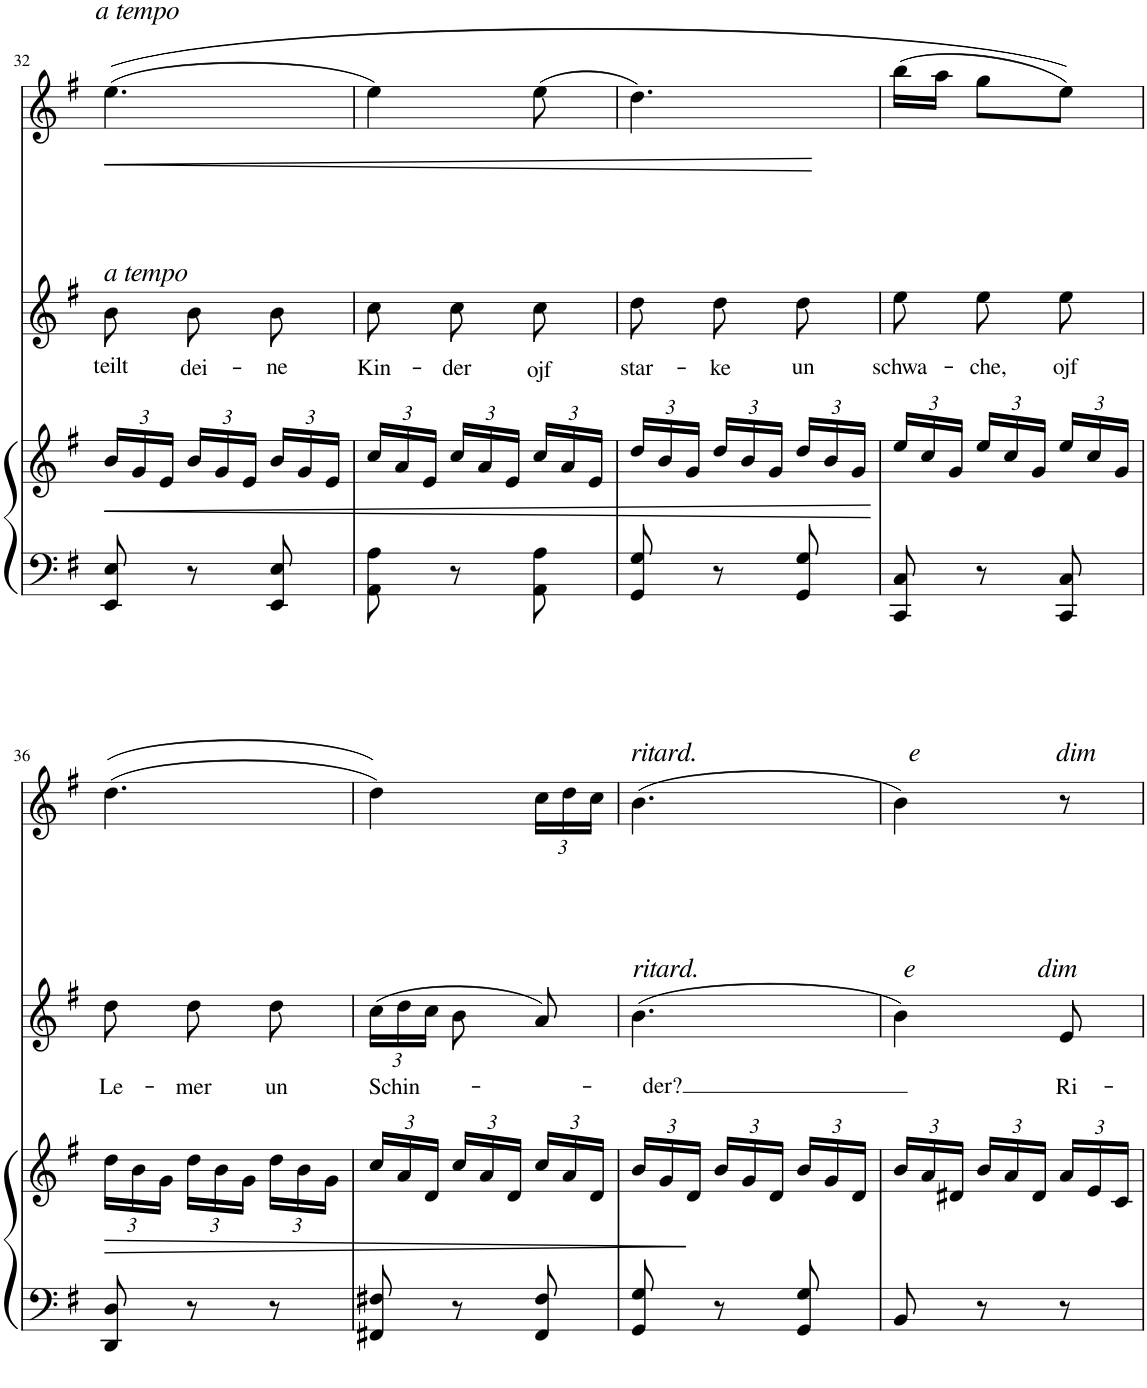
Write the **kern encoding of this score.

**kern	**kern	**dynam	**kern	**text	**kern	**dynam
*part3	*part3	*part3	*part2	*part2	*part1	*part1
*staff4	*staff3	*staff3/4	*staff2	*staff2	*staff1	*staff1
*I"פּיאַנע	*	*	*I"געזאַנג	*	*I"פֿידל	*
!!LO:PB:g=z
*clefF4	*clefG2	*	*clefG2	*	*clefG2	*
*k[f#]	*k[f#]	*	*k[f#]	*	*k[f#]	*
*M3/8	*M3/8	*	*M3/8	*	*M3/8	*
*	*Xbrackettup	*	*	*	*	*
=32	=32	=32	=32	=32	=32	=32
!	!	!	!	!	!LO:TX:a:i:t=a tempo	!
!	!	!	!	!	!LO:TX:b:i:t=a tempo	!
!	!	!LO:HP:b	!	!LO:LY:b	!	!LO:HP:b
8EE/ 8E/	24b/LL	<	8b\	teilt	((4.ee\	<
.	24g/	.	.	.	.	.
.	24e/JJ	.	.	.	.	.
!	!	!	!	!LO:LY:b	!	!
8r	24b/LL	.	8b\	dei-	.	.
.	24g/	.	.	.	.	.
.	24e/JJ	.	.	.	.	.
!	!	!	!	!LO:LY:b	!	!
8EE/ 8E/	24b/LL	.	8b\	-ne	.	.
.	24g/	.	.	.	.	.
.	24e/JJ	.	.	.	.	.
.	.	[	.	.	.	[
=33	=33	=33	=33	=33	=33	=33
!	!	!	!	!LO:LY:b	!	!
8AA\ 8A\	24cc/LL	.	8cc\	Kin-	4ee\)	.
.	24a/	.	.	.	.	.
.	24e/JJ	.	.	.	.	.
!	!	!	!	!LO:LY:b	!	!
8r	24cc/LL	.	8cc\	-der	.	.
.	24a/	.	.	.	.	.
.	24e/JJ	.	.	.	.	.
!	!	!	!	!LO:LY:b	!	!
8AA\ 8A\	24cc/LL	.	8cc\	ojf	(8ee\	.
.	24a/	.	.	.	.	.
.	24e/JJ	.	.	.	.	.
=34	=34	=34	=34	=34	=34	=34
!	!	!	!	!LO:LY:b	!	!
8GG/ 8G/	24dd/LL	.	8dd\	star-	4.dd\)	.
.	24b/	.	.	.	.	.
.	24g/JJ	.	.	.	.	.
!	!	!	!	!LO:LY:b	!	!
8r	24dd/LL	.	8dd\	-ke	.	.
.	24b/	.	.	.	.	.
.	24g/JJ	.	.	.	.	.
!	!	!	!	!LO:LY:b	!	!
8GG/ 8G/	24dd/LL	.	8dd\	un	.	.
.	24b/	.	.	.	.	.
.	24g/JJ	.	.	.	.	.
=35	=35	=35	=35	=35	=35	=35
!	!	!	!	!LO:LY:b	!	!
8CC/ 8C/	24ee/LL	.	8ee\	schwa-	(16bb\LL	.
.	24cc/	.	.	.	.	.
.	.	.	.	.	16aa\JJ	.
.	24g/JJ	.	.	.	.	.
!	!	!	!	!LO:LY:b	!	!
8r	24ee/LL	.	8ee\	-che,	8gg\L	.
.	24cc/	.	.	.	.	.
.	24g/JJ	.	.	.	.	.
!	!	!	!	!LO:LY:b	!	!
8CC/ 8C/	24ee/LL	.	8ee\	ojf	8ee\J))	.
.	24cc/	.	.	.	.	.
.	24g/JJ	.	.	.	.	.
!!LO:LB:g=z
=36	=36	=36	=36	=36	=36	=36
!	!	!LO:HP:b	!	!LO:LY:b	!	!
8DD/ 8D/	24dd\LL	>	8dd\	Le-	((4.dd\	.
.	24b\	.	.	.	.	.
.	24g\JJ	.	.	.	.	.
!	!	!	!	!LO:LY:b	!	!
8r	24dd\LL	.	8dd\	-mer	.	.
.	24b\	.	.	.	.	.
.	24g\JJ	.	.	.	.	.
!	!	!	!	!LO:LY:b	!	!
8r	24dd\LL	.	8dd\	un	.	.
.	24b\	.	.	.	.	.
.	24g\JJ	.	.	.	.	.
.	.	]	.	.	.	.
=37	=37	=37	=37	=37	=37	=37
*	*	*	*Xbrackettup	*	*	*
!	!	!	!	!LO:LY:b	!	!
8FF#X/ 8F#X/	24cc/LL	.	(24cc\LL	Schin-	4dd\))	.
.	24a/	.	24dd\	.	.	.
.	24d/JJ	.	24cc\JJ	.	.	.
8r	24cc/LL	.	8b\	.	.	.
.	24a/	.	.	.	.	.
.	24d/JJ	.	.	.	.	.
*	*	*	*	*	*Xbrackettup	*
8FF#/ 8F#/	24cc/LL	.	8a/)	.	24cc\LL	.
.	24a/	.	.	.	24dd\	.
.	24d/JJ	.	.	.	24cc\JJ	.
=38	=38	=38	=38	=38	=38	=38
!	!	!	!	!	!LO:TX:a:i:t=ritard.                               e                    dim	!
!	!	!	!	!	!LO:TX:b:i:t=ritard.                              e                  dim	!
!	!	!	!	!LO:LY:b	!	!
8GG/ 8G/	24b/LL	.	(4.b\	-der?	(4.b\	.
.	24g/	.	.	.	.	.
.	24d/JJ	.	.	.	.	.
8r	24b/LL	.	.	.	.	.
.	24g/	.	.	.	.	.
.	24d/JJ	.	.	.	.	.
8GG/ 8G/	24b/LL	.	.	.	.	.
.	24g/	.	.	.	.	.
.	24d/JJ	.	.	.	.	.
=39	=39	=39	=39	=39	=39	=39
8BB/	24b/LL	.	4b\)	.	4b\)	.
.	24a/	.	.	.	.	.
.	24d#X/JJ	.	.	.	.	.
8r	24b/LL	.	.	.	.	.
.	24a/	.	.	.	.	.
.	24d#/JJ	.	.	.	.	.
!	!	!	!	!LO:LY:b	!	!
8r	24a/LL	.	8e/	Ri-	8r	.
.	24e/	.	.	.	.	.
.	24c/JJ	.	.	.	.	.
=	=	=	=	=	=	=
*-	*-	*-	*-	*-	*-	*-
